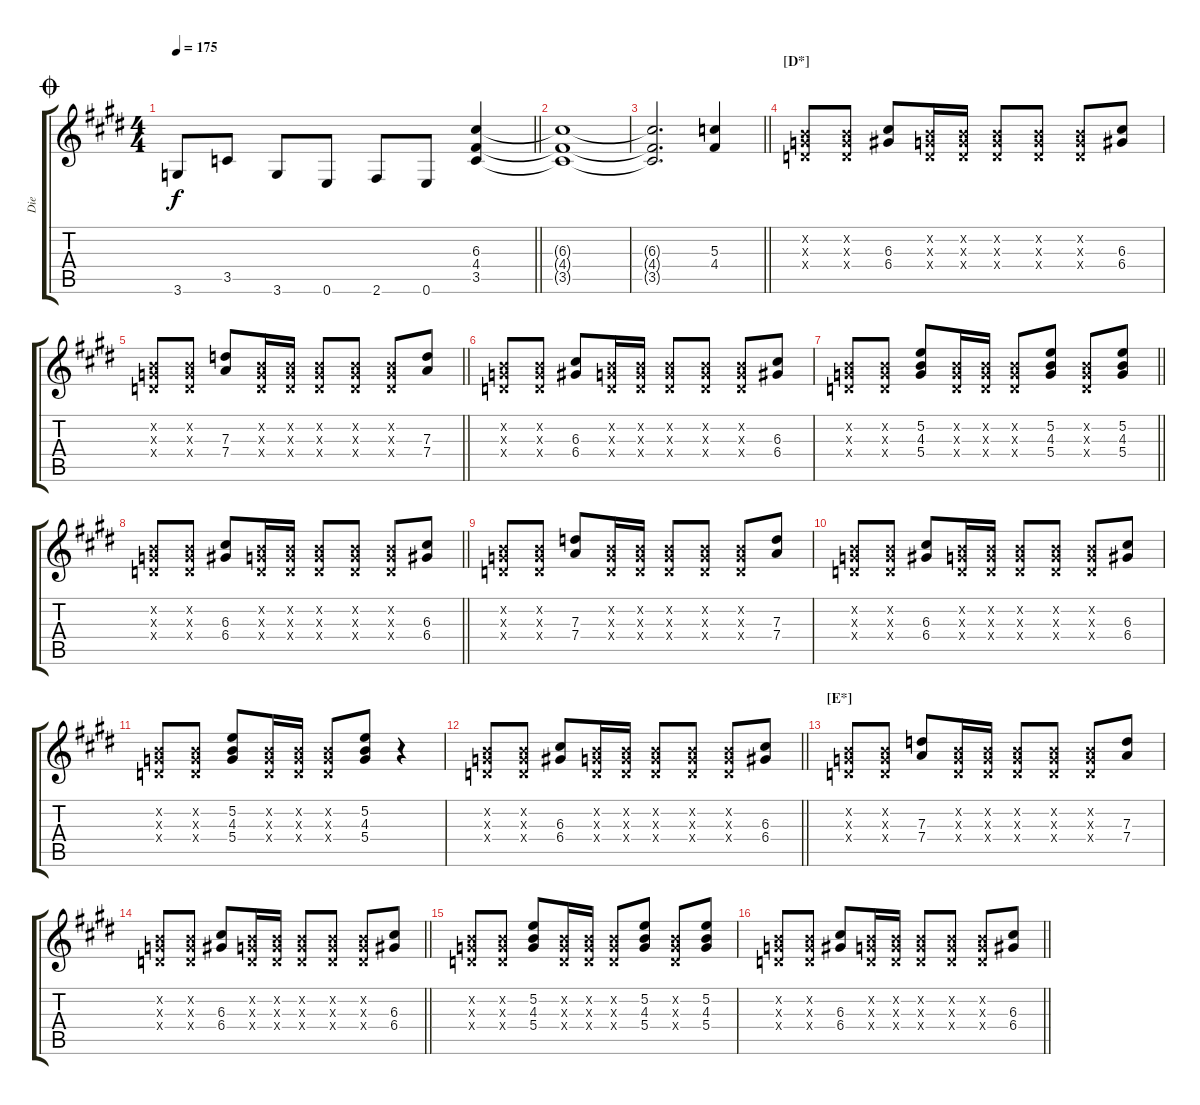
\track ("Die" "Die") {instrument distortionguitar}
\staff {score tabs}
\tuning (E4 B3 G3 D3 A2 E2) {hide}
\ts (4 4)
\jump coda
\tempo 175
\clef g2
\barLineRight lightlight
\ks c#minor
3.6.8{dy f} 3.5.8 3.6.8 0.6.8 2.6.8 0.6.8 (6.3 4.4 3.5).4 |
(6.3{t} 4.4{t} 3.5{t}).1 |
\barLineRight lightlight
(6.3{t} 4.4{t} 3.5{t}).2{d} (5.3 4.4).4 |
\section ("" "[D*]")
(0.2{x} 0.3{x} 0.4{x}).8{volume 13 balance 13} (0.2{x} 0.3{x} 0.4{x}).8 (6.3 6.4).8 (0.2{x} 0.3{x} 0.4{x}).16 (0.2{x} 0.3{x} 0.4{x}).16 (0.2{x} 0.3{x} 0.4{x}).8 (0.2{x} 0.3{x} 0.4{x}).8 (0.2{x} 0.3{x} 0.4{x}).8 (6.3 6.4).8 |
\barLineRight lightlight
(0.2{x} 0.3{x} 0.4{x}).8 (0.2{x} 0.3{x} 0.4{x}).8 (7.3 7.4).8 (0.2{x} 0.3{x} 0.4{x}).16 (0.2{x} 0.3{x} 0.4{x}).16 (0.2{x} 0.3{x} 0.4{x}).8 (0.2{x} 0.3{x} 0.4{x}).8 (0.2{x} 0.3{x} 0.4{x}).8 (7.3 7.4).8 |
(0.2{x} 0.3{x} 0.4{x}).8 (0.2{x} 0.3{x} 0.4{x}).8 (6.3 6.4).8 (0.2{x} 0.3{x} 0.4{x}).16 (0.2{x} 0.3{x} 0.4{x}).16 (0.2{x} 0.3{x} 0.4{x}).8 (0.2{x} 0.3{x} 0.4{x}).8 (0.2{x} 0.3{x} 0.4{x}).8 (6.3 6.4).8 |
\barLineRight lightlight
(0.2{x} 0.3{x} 0.4{x}).8 (0.2{x} 0.3{x} 0.4{x}).8 (5.2 4.3 5.4).8 (0.2{x} 0.3{x} 0.4{x}).16 (0.2{x} 0.3{x} 0.4{x}).16 (0.2{x} 0.3{x} 0.4{x}).8 (5.2 4.3 5.4).8 (0.2{x} 0.3{x} 0.4{x}).8 (5.2 4.3 5.4).8 |
\barLineRight lightlight
(0.2{x} 0.3{x} 0.4{x}).8 (0.2{x} 0.3{x} 0.4{x}).8 (6.3 6.4).8 (0.2{x} 0.3{x} 0.4{x}).16 (0.2{x} 0.3{x} 0.4{x}).16 (0.2{x} 0.3{x} 0.4{x}).8 (0.2{x} 0.3{x} 0.4{x}).8 (0.2{x} 0.3{x} 0.4{x}).8 (6.3 6.4).8 |
(0.2{x} 0.3{x} 0.4{x}).8 (0.2{x} 0.3{x} 0.4{x}).8 (7.3 7.4).8 (0.2{x} 0.3{x} 0.4{x}).16 (0.2{x} 0.3{x} 0.4{x}).16 (0.2{x} 0.3{x} 0.4{x}).8 (0.2{x} 0.3{x} 0.4{x}).8 (0.2{x} 0.3{x} 0.4{x}).8 (7.3 7.4).8 |
(0.2{x} 0.3{x} 0.4{x}).8 (0.2{x} 0.3{x} 0.4{x}).8 (6.3 6.4).8 (0.2{x} 0.3{x} 0.4{x}).16 (0.2{x} 0.3{x} 0.4{x}).16 (0.2{x} 0.3{x} 0.4{x}).8 (0.2{x} 0.3{x} 0.4{x}).8 (0.2{x} 0.3{x} 0.4{x}).8 (6.3 6.4).8 |
(0.2{x} 0.3{x} 0.4{x}).8 (0.2{x} 0.3{x} 0.4{x}).8 (5.2 4.3 5.4).8 (0.2{x} 0.3{x} 0.4{x}).16 (0.2{x} 0.3{x} 0.4{x}).16 (0.2{x} 0.3{x} 0.4{x}).8 (5.2 4.3 5.4).8 r.4 |
\barLineRight lightlight
(0.2{x} 0.3{x} 0.4{x}).8 (0.2{x} 0.3{x} 0.4{x}).8 (6.3 6.4).8 (0.2{x} 0.3{x} 0.4{x}).16 (0.2{x} 0.3{x} 0.4{x}).16 (0.2{x} 0.3{x} 0.4{x}).8 (0.2{x} 0.3{x} 0.4{x}).8 (0.2{x} 0.3{x} 0.4{x}).8 (6.3 6.4).8 |
\section ("" "[E*]")
(0.2{x} 0.3{x} 0.4{x}).8 (0.2{x} 0.3{x} 0.4{x}).8 (7.3 7.4).8 (0.2{x} 0.3{x} 0.4{x}).16 (0.2{x} 0.3{x} 0.4{x}).16 (0.2{x} 0.3{x} 0.4{x}).8 (0.2{x} 0.3{x} 0.4{x}).8 (0.2{x} 0.3{x} 0.4{x}).8 (7.3 7.4).8 |
\barLineRight lightlight
(0.2{x} 0.3{x} 0.4{x}).8 (0.2{x} 0.3{x} 0.4{x}).8 (6.3 6.4).8 (0.2{x} 0.3{x} 0.4{x}).16 (0.2{x} 0.3{x} 0.4{x}).16 (0.2{x} 0.3{x} 0.4{x}).8 (0.2{x} 0.3{x} 0.4{x}).8 (0.2{x} 0.3{x} 0.4{x}).8 (6.3 6.4).8 |
(0.2{x} 0.3{x} 0.4{x}).8 (0.2{x} 0.3{x} 0.4{x}).8 (5.2 4.3 5.4).8 (0.2{x} 0.3{x} 0.4{x}).16 (0.2{x} 0.3{x} 0.4{x}).16 (0.2{x} 0.3{x} 0.4{x}).8 (5.2 4.3 5.4).8 (0.2{x} 0.3{x} 0.4{x}).8 (5.2 4.3 5.4).8 |
\barLineRight lightlight
(0.2{x} 0.3{x} 0.4{x}).8 (0.2{x} 0.3{x} 0.4{x}).8 (6.3 6.4).8 (0.2{x} 0.3{x} 0.4{x}).16 (0.2{x} 0.3{x} 0.4{x}).16 (0.2{x} 0.3{x} 0.4{x}).8 (0.2{x} 0.3{x} 0.4{x}).8 (0.2{x} 0.3{x} 0.4{x}).8 (6.3 6.4).8
